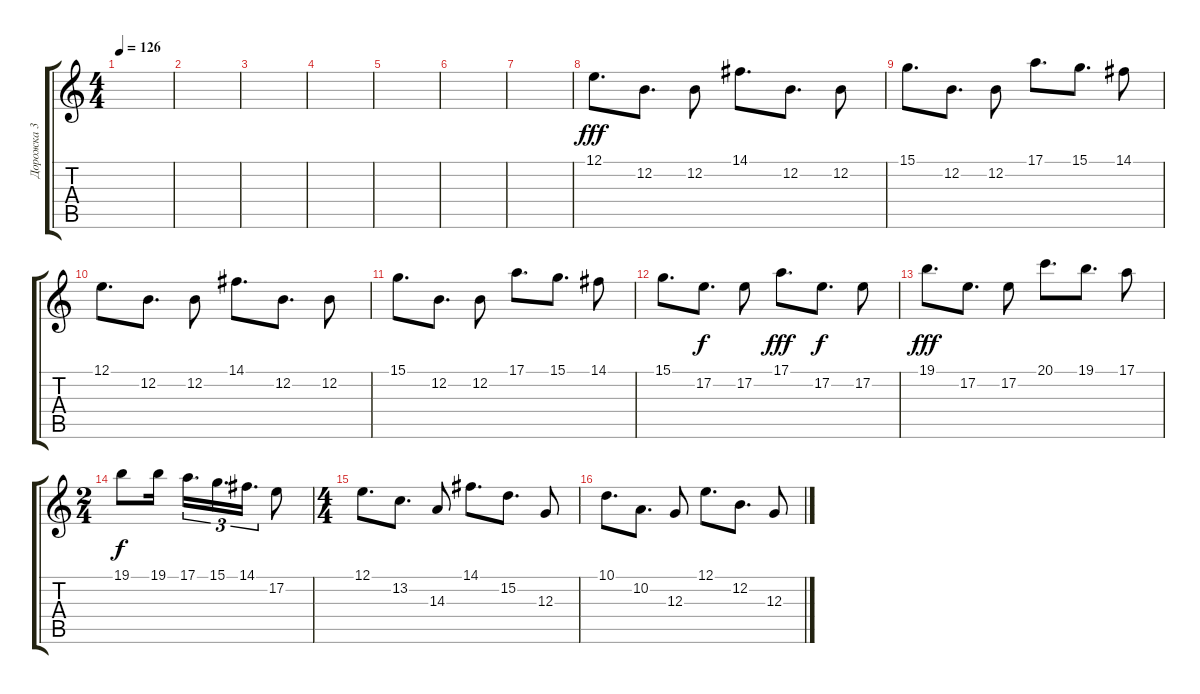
\track ("Дорожка 3" "Дорожка 3") {instrument fx5brightness}
\staff {score tabs}
\tuning (E4 B3 G3 D3 A2 E2) {hide}
\ts (4 4)
\tempo 126
\clef g2
\ks c
|
|
|
|
|
|
|
12.1.8{d dy fff} 12.2.8{d} 12.2.8 14.1.8{d} 12.2.8{d} 12.2.8 |
15.1.8{d} 12.2.8{d} 12.2.8 17.1.8{d} 15.1.8{d} 14.1.8 |
12.1.8{d} 12.2.8{d} 12.2.8 14.1.8{d} 12.2.8{d} 12.2.8 |
15.1.8{d} 12.2.8{d} 12.2.8 17.1.8{d} 15.1.8{d} 14.1.8 |
15.1.8{d} 17.2.8{d dy f} 17.2.8 17.1.8{d dy fff} 17.2.8{d dy f} 17.2.8 |
19.1.8{d dy fff} 17.2.8{d} 17.2.8 20.1.8{d} 19.1.8{d} 17.1.8 |
\ts (2 4)
19.1.8{dy f} 19.1.16 17.1.16{d tu (3 2)} 15.1.16{d tu (3 2)} 14.1.16{d tu (3 2)} 17.2.8 |
\ts (4 4)
12.1.8{d} 13.2.8{d} 14.3.8 14.1.8{d} 15.2.8{d} 12.3.8 |
10.1.8{d} 10.2.8{d} 12.3.8 12.1.8{d} 12.2.8{d} 12.3.8
